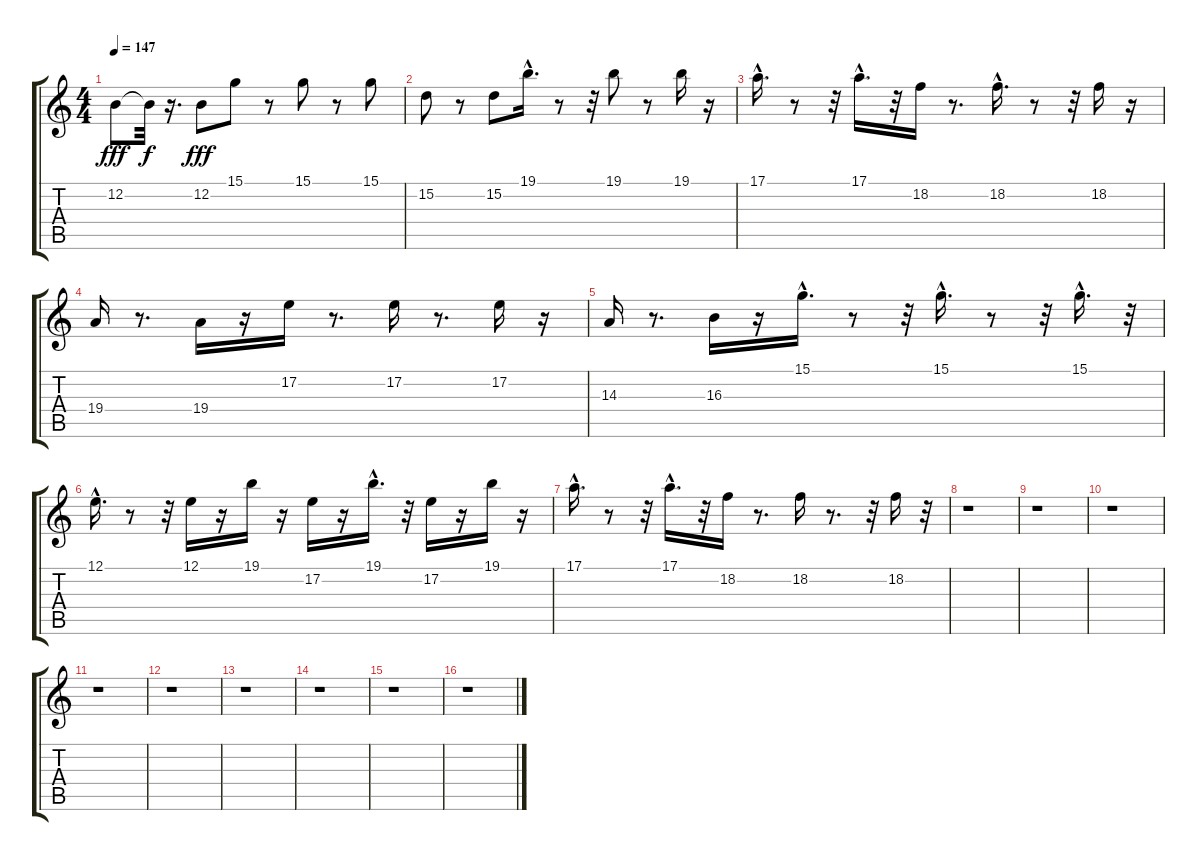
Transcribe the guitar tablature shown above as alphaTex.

\track "" {instrument woodblock}
\staff {score tabs}
\tuning (E4 B3 G3 D3 A2 E2) {hide}
\ts (4 4)
\tempo 147
\clef g2
\ks c
12.2.8{dy fff} 12.2{t}.32{dy f} r.16{d} 12.2.8{dy fff} 15.1.8 r.8 15.1.8 r.8 15.1.8 |
15.2.8 r.8 15.2.8 19.1{hac}.16{d} r.8 r.32 19.1.8 r.8 19.1.16 r.16 |
17.1{hac}.16{d} r.8 r.32 17.1{hac}.16{d} r.32 18.2.16 r.8{d} 18.2{hac}.16{d} r.8 r.32 18.2.16 r.16 |
19.4.16 r.8{d} 19.4.16 r.16 17.2.16 r.8{d} 17.2.16 r.8{d} 17.2.16 r.16 |
14.3.16 r.8{d} 16.3.16 r.16 15.1{hac}.16{d} r.8 r.32 15.1{hac}.16{d} r.8 r.32 15.1{hac}.16{d} r.32 |
12.1{hac}.16{d} r.8 r.32 12.1.16 r.16 19.1.16 r.16 17.2.16 r.16 19.1{hac}.16{d} r.32 17.2.16 r.16 19.1.16 r.16 |
17.1{hac}.16{d} r.8 r.32 17.1{hac}.16{d} r.32 18.2.16 r.8{d} 18.2.16 r.8{d} r.32 18.2.16 r.32 |
r.1 |
r.1 |
r.1 |
r.1 |
r.1 |
r.1 |
r.1 |
r.1 |
r.1
